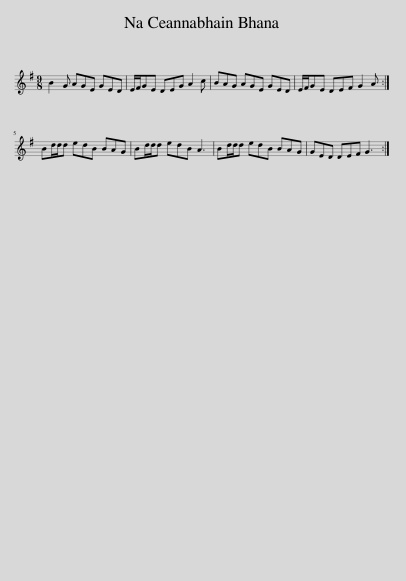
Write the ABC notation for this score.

X:1
L:1/8
M:9/8
I:linebreak $
K:G
V:1 treble
V:1
 B2 G AGE GED | E/F/GE DEG A2 c | BAG AGE GED | E/F/GE DEF G2 A :|$ Bd/d/d edB BAG | %5
 Bd/d/d edB A3 | Bd/d/d edB BAG | GED DEF G3 :| %8
